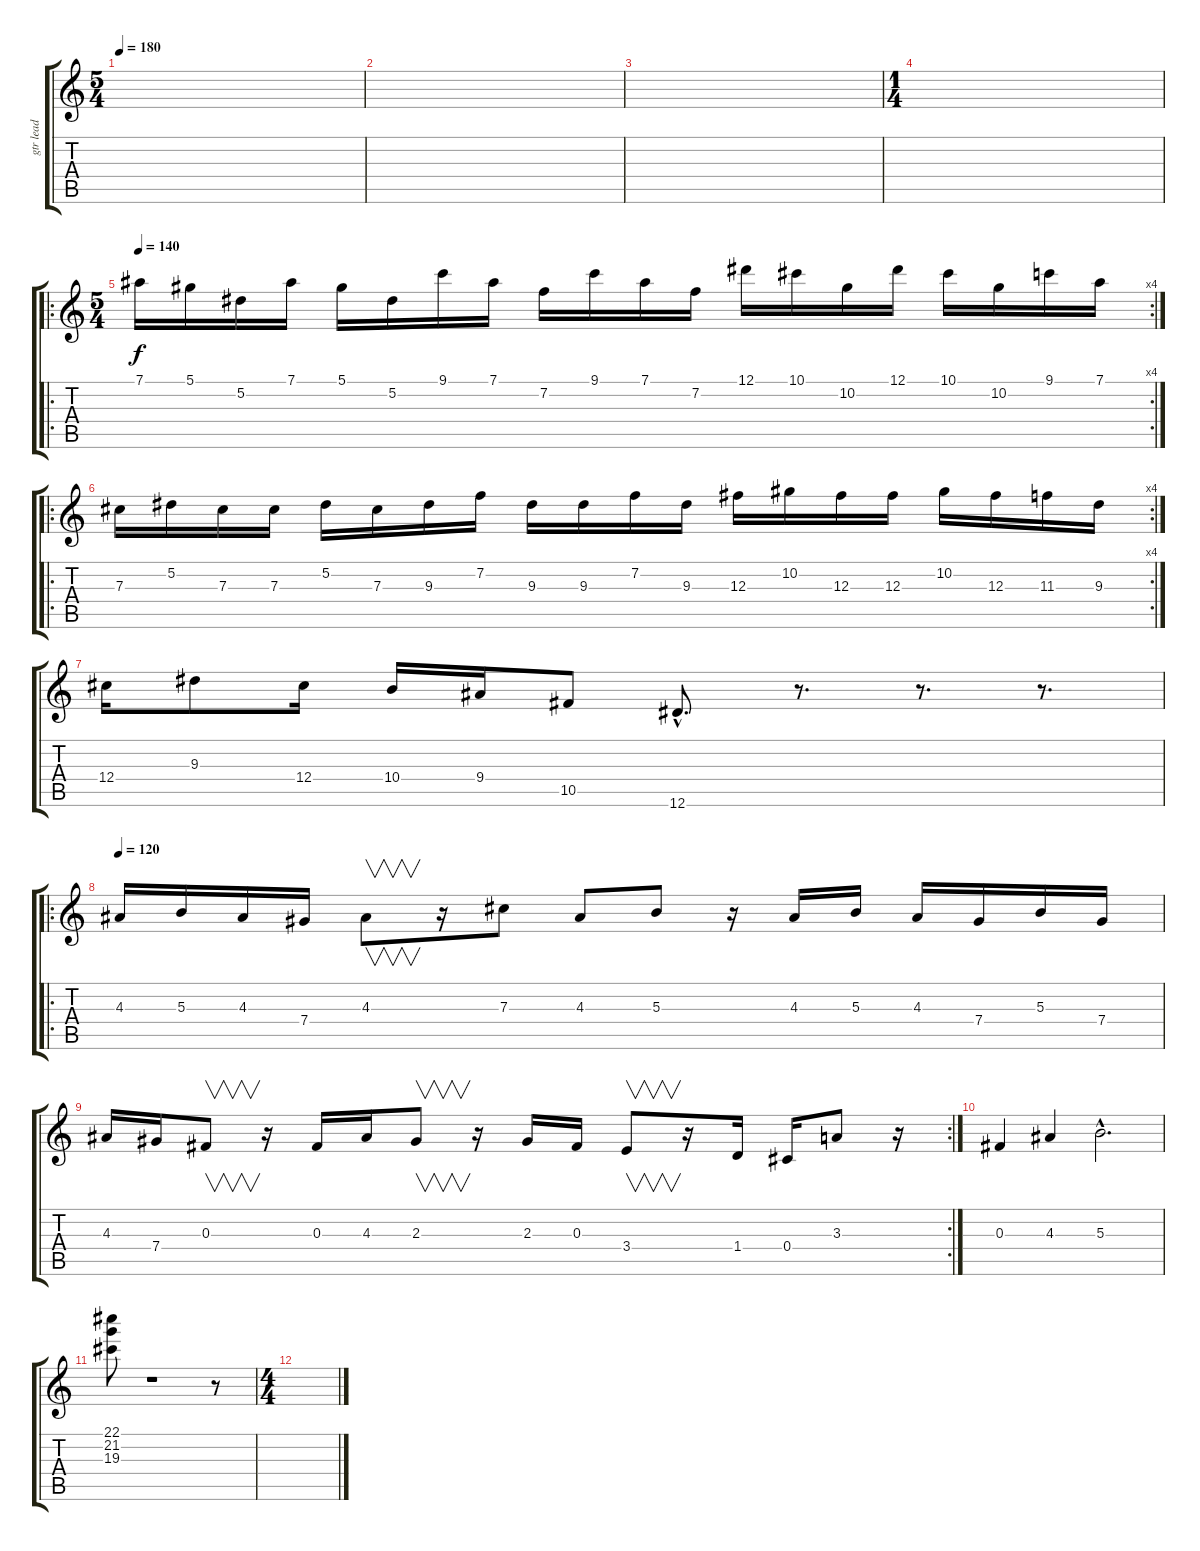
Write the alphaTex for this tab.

\track ("gtr lead" "gtr lead") {instrument distortionguitar}
\staff {score tabs}
\tuning (Eb4 Bb3 Gb3 Db3 Ab2 Eb2) {hide}
\ts (5 4)
\tempo 180
\clef g2
\ks c
|
|
|
\ts (1 4)
|
\ro
\rc 4
\ts (5 4)
\tempo 140
7.1.16{volume 16} 5.1.16 5.2.16 7.1.16 5.1.16 5.2.16 9.1.16 7.1.16 7.2.16 9.1.16 7.1.16 7.2.16 12.1.16 10.1.16 10.2.16 12.1.16 10.1.16 10.2.16 9.1.16 7.1.16 |
\ro
\rc 4
7.3.16 5.2.16 7.3.16 7.3.16 5.2.16 7.3.16 9.3.16 7.2.16 9.3.16 9.3.16 7.2.16 9.3.16 12.3.16 10.2.16 12.3.16 12.3.16 10.2.16 12.3.16 11.3.16 9.3.16 |
12.4.16 9.3.8 12.4.16 10.4.16 9.4.16 10.5.8 12.6{hac}.8{d} r.8{d} r.8{d} r.8{d} |
\ro
\tempo 120
4.3.16 5.3.16 4.3.16 7.4.16 4.3.8{v} r.16 7.3.8 4.3.8 5.3.8 r.16 4.3.16 5.3.16 4.3.16 7.4.16 5.3.16 7.4.16 |
\rc 2
4.3.16 7.4.16 0.3.8{v} r.16 0.3.16 4.3.16 2.3.8{v} r.16 2.3.16 0.3.16 3.4.8{v} r.16 1.4.16 0.4.16 3.3.8 r.16 |
0.3.4 4.3.4 5.3{hac}.2{d} |
(22.1 21.2 19.3).8 r.1 r.8 |
\ts (4 4)
